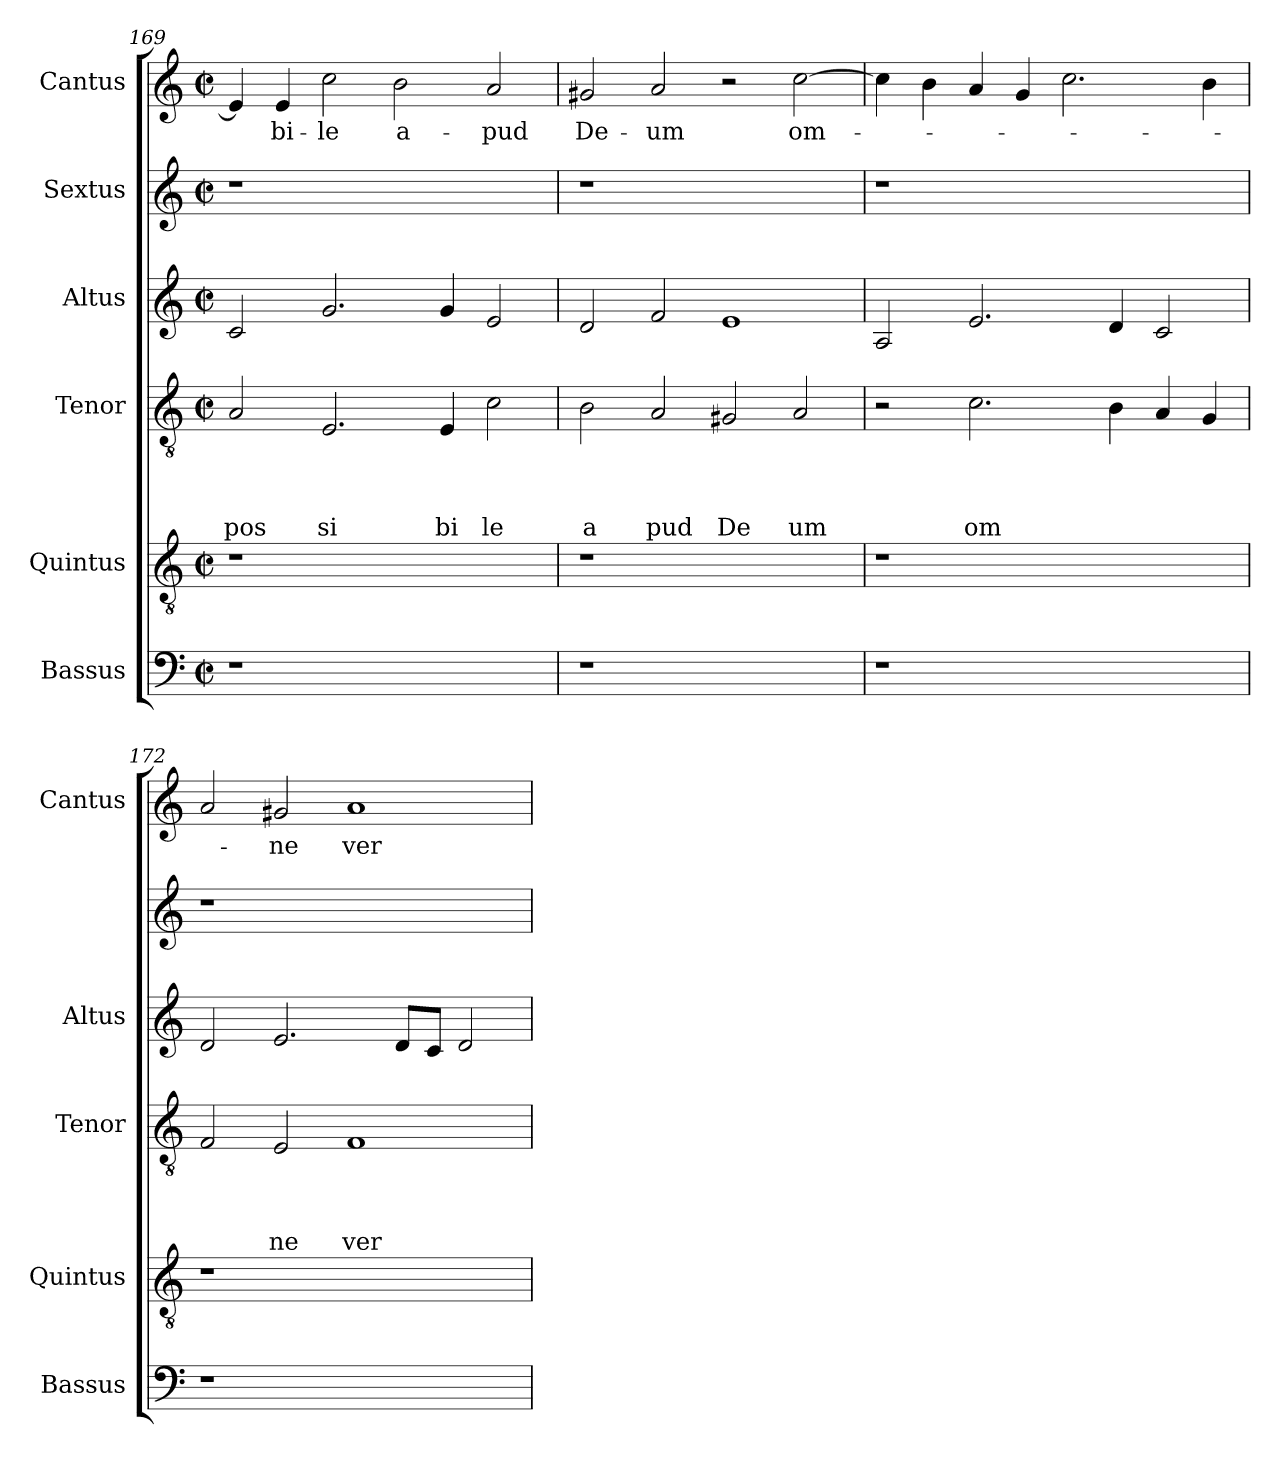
**kern	**kern	**kern	**text	**text	**text	**text	**kern	**kern	**kern	**text
*part6	*part5	*part4	*part4	*part4	*part4	*part4	*part3	*part2	*part1	*part1
*staff6	*staff5	*staff4	*staff4	*staff4	*staff4	*staff4	*staff3	*staff2	*staff1	*staff1
*I"Bassus	*I"Quintus	*I"Tenor	*	*	*	*	*I"Altus	*I"Sextus	*I"Cantus	*
*I'Bassus	*I'Quintus	*I'Tenor	*	*	*	*	*I'Altus	*	*I'Cantus	*
*clefF4	*clefGv2	*clefGv2	*	*	*	*	*clefG2	*clefG2	*clefG2	*
*k[]	*k[]	*k[]	*	*	*	*	*k[]	*k[]	*k[]	*
*C:	*C:	*C:	*	*	*	*	*C:	*C:	*C:	*
*M2/2	*M2/2	*M2/2	*	*	*	*	*M2/2	*M2/2	*M2/2	*
*met(c|)	*met(c|)	*met(c|)	*	*	*	*	*met(c|)	*met(c|)	*met(c|)	*
=169	=169	=169	=169	=169	=169	=169	=169	=169	=169	=169
!	!	!	!	!	!	!LO:LY:b	!	!	!	!
1r	1r	2A/	.	.	.	pos	2c/	1r	4e/]	.
!	!	!	!	!	!	!	!	!	!	!LO:LY:b
.	.	.	.	.	.	.	.	.	4e/	-bi-
!	!	!	!	!	!	!LO:LY:b	!	!	!	!LO:LY:b
.	.	2.E/	.	.	.	si	2.g/	.	2cc\	-le
!	!	!	!	!	!	!	!	!	!	!LO:LY:b
1ryy	1ryy	.	.	.	.	.	.	1ryy	2b\	a-
!	!	!	!	!	!	!LO:LY:b	!	!	!	!
.	.	4E/	.	.	.	bi	4g/	.	.	.
!	!	!	!	!	!	!LO:LY:b	!	!	!	!LO:LY:b
.	.	2c\	.	.	.	le	2e/	.	2a/	-pud
=170	=170	=170	=170	=170	=170	=170	=170	=170	=170	=170
!	!	!	!	!	!	!LO:LY:b	!	!	!	!LO:LY:b
1r	1r	2B\	.	.	.	a	2d/	1r	2g#X/	De-
!	!	!	!	!	!	!LO:LY:b	!	!	!	!LO:LY:b
.	.	2A/	.	.	.	pud	2f/	.	2a/	-um
!	!	!	!	!	!	!LO:LY:b	!	!	!	!
1ryy	1ryy	2G#X/	.	.	.	De	1e	1ryy	2r	.
!	!	!	!	!	!	!LO:LY:b	!	!	!	!LO:LY:b
.	.	2A/	.	.	.	um	.	.	[>2cc\	om-
=171	=171	=171	=171	=171	=171	=171	=171	=171	=171	=171
1r	1r	2r	.	.	.	.	2A/	1r	4cc\]	.
.	.	.	.	.	.	.	.	.	4b\	.
!	!	!	!	!	!	!LO:LY:b	!	!	!	!
.	.	2.c\	.	.	.	om	2.e/	.	4a/	.
.	.	.	.	.	.	.	.	.	4g/	.
1ryy	1ryy	.	.	.	.	.	.	1ryy	2.cc\	.
.	.	4B\	.	.	.	.	4d/	.	.	.
.	.	4A/	.	.	.	.	2c/	.	.	.
.	.	4G/	.	.	.	.	.	.	4b\	.
=172	=172	=172	=172	=172	=172	=172	=172	=172	=172	=172
1r	1r	2F/	.	.	.	.	2d/	1r	2a/	.
!	!	!	!	!	!	!LO:LY:b	!	!	!	!LO:LY:b
.	.	2E/	.	.	.	ne	2.e/	.	2g#X/	-ne
!	!	!	!	!	!	!LO:LY:b	!	!	!	!LO:LY:b
1ryy	1ryy	1F	.	.	.	ver	.	1ryy	1a	ver-
.	.	.	.	.	.	.	8d/L	.	.	.
.	.	.	.	.	.	.	8c/J	.	.	.
.	.	.	.	.	.	.	2d/	.	.	.
=	=	=	=	=	=	=	=	=	=	=
*-	*-	*-	*-	*-	*-	*-	*-	*-	*-	*-
